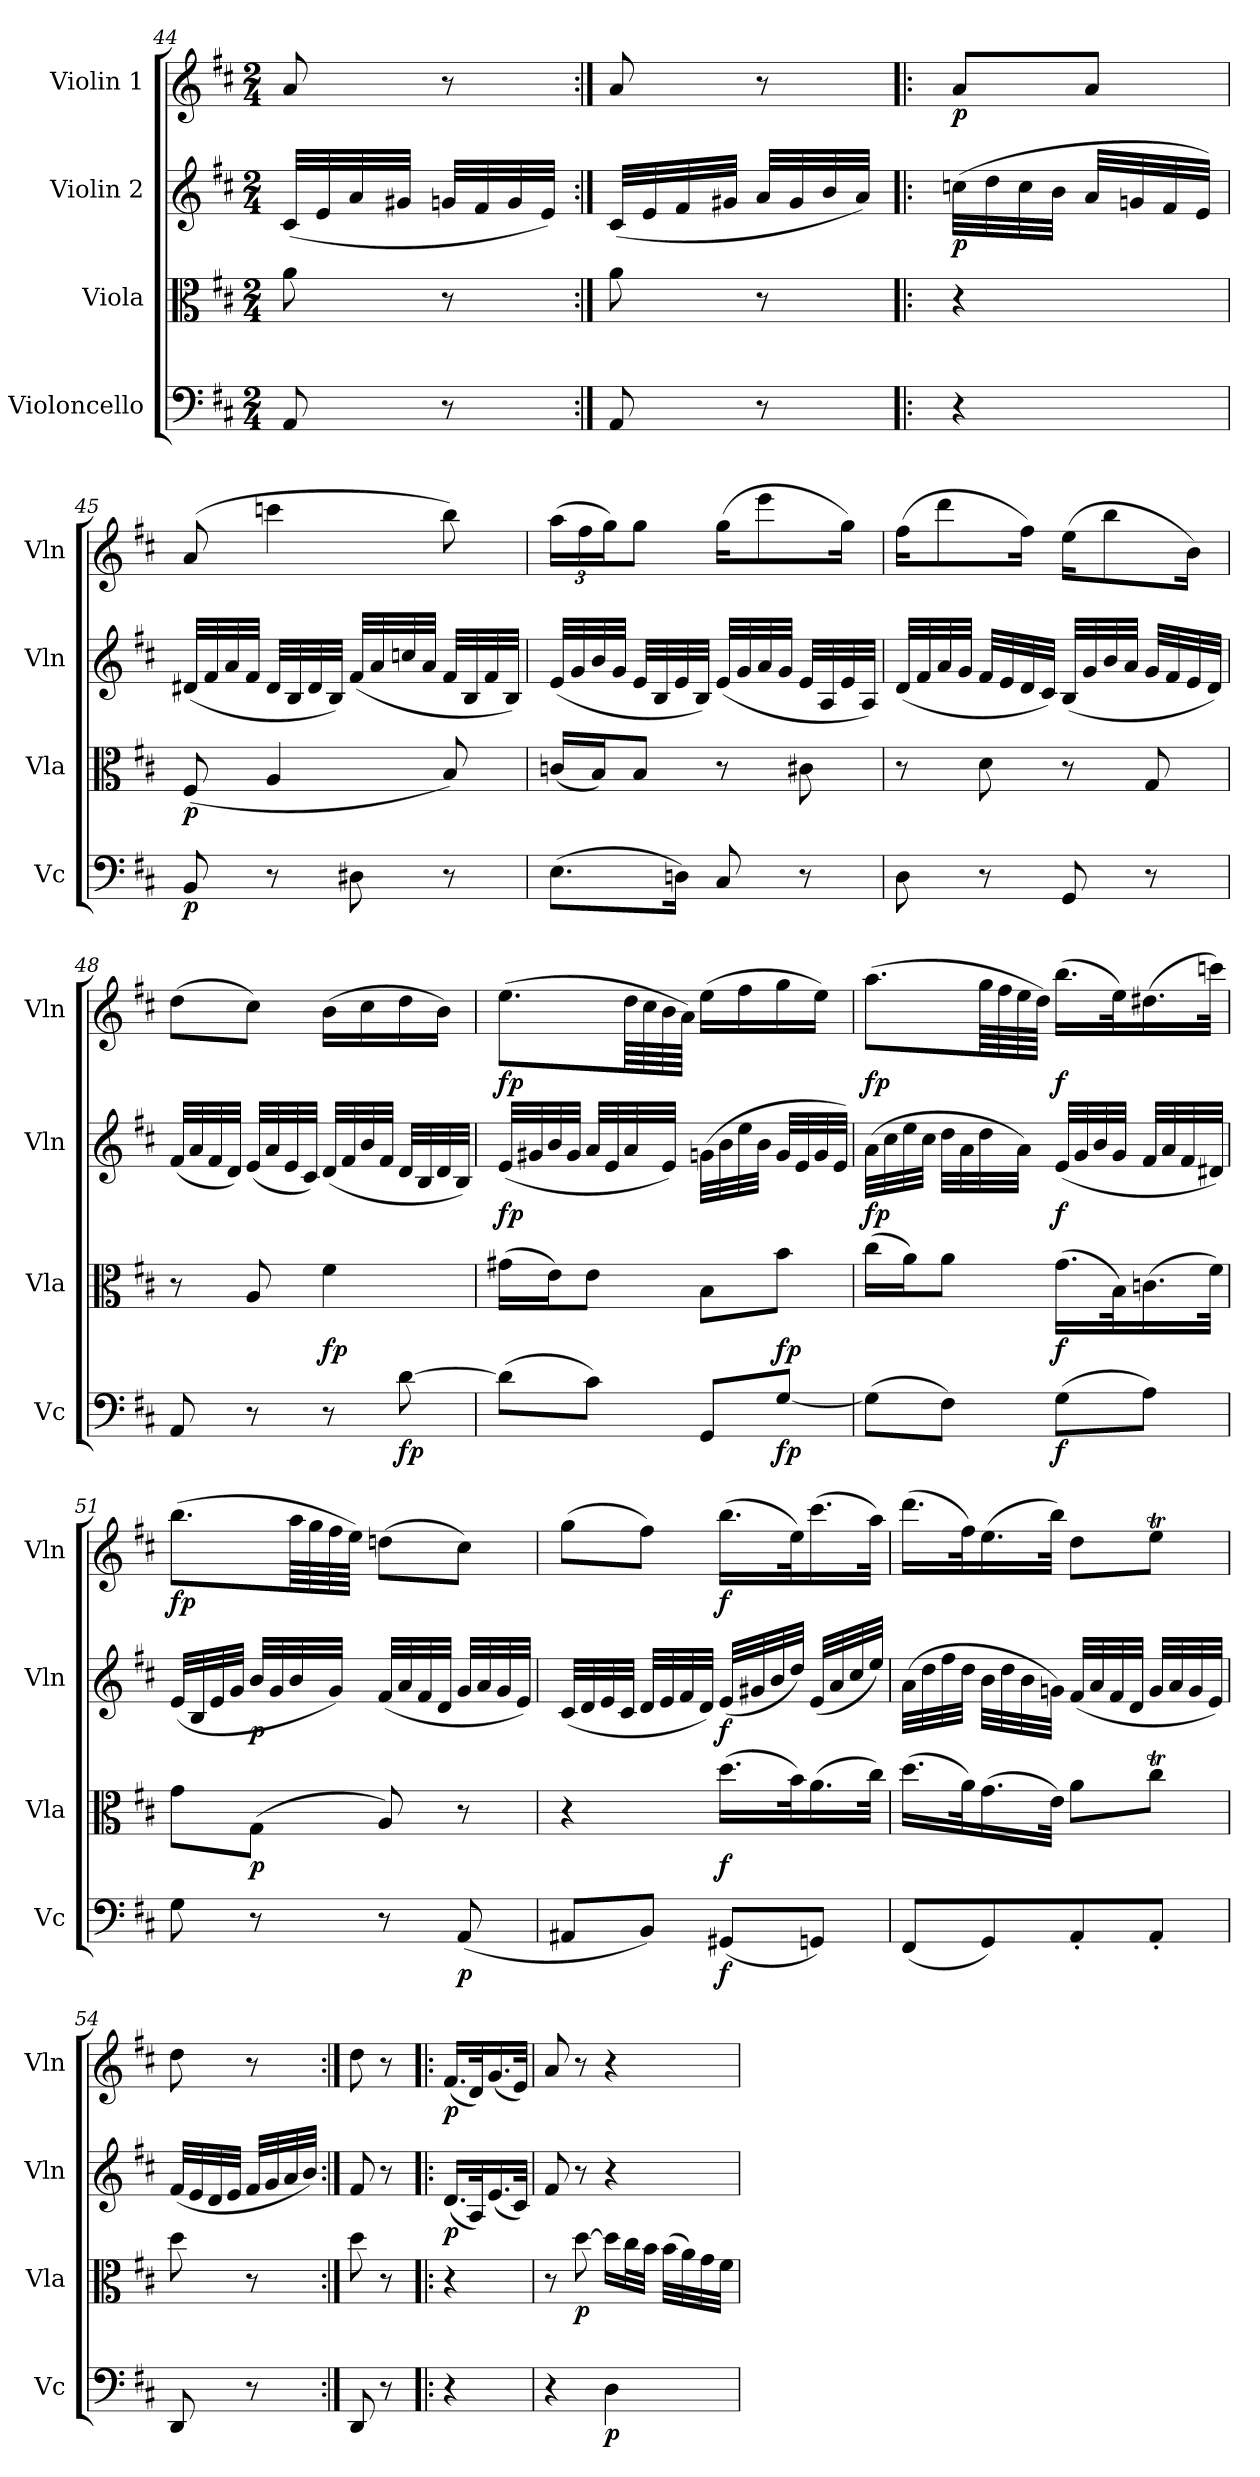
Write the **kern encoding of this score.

**kern	**dynam	**kern	**dynam	**kern	**dynam	**kern	**dynam
*part4	*part4	*part3	*part3	*part2	*part2	*part1	*part1
*staff4	*staff4	*staff3	*staff3	*staff2	*staff2	*staff1	*staff1
*I"Violoncello	*	*I"Viola	*	*I"Violin 2	*	*I"Violin 1	*
*I'Vc	*	*I'Vla	*	*I'Vln	*	*I'Vln	*
*clefF4	*	*clefC3	*	*clefG2	*	*clefG2	*
*k[f#c#]	*	*k[f#c#]	*	*k[f#c#]	*	*k[f#c#]	*
*M2/4	*	*M2/4	*	*M2/4	*	*M2/4	*
=44	=44	=44	=44	=44	=44	=44	=44
8AA/	.	8a\	.	(<32c#/LLL	.	8a/	.
.	.	.	.	32e/	.	.	.
.	.	.	.	32a/	.	.	.
.	.	.	.	32g#X/JJJ	.	.	.
8r	.	8r	.	32gn/LLL	.	8r	.
.	.	.	.	32f#/	.	.	.
.	.	.	.	32g/	.	.	.
.	.	.	.	32e/JJJ)	.	.	.
=44X5:|!	=44X5:|!	=44X5:|!	=44X5:|!	=44X5:|!	=44X5:|!	=44X5:|!	=44X5:|!
8AA/	.	8a\	.	(<32c#/LLL	.	8a/	.
.	.	.	.	32e/	.	.	.
.	.	.	.	32f#/	.	.	.
.	.	.	.	32g#X/JJJ	.	.	.
8r	.	8r	.	32a/LLL	.	8r	.
.	.	.	.	32g#/	.	.	.
.	.	.	.	32b/	.	.	.
.	.	.	.	32a/JJJ)	.	.	.
!!LO:LB:g=z
=44X6!|:	=44X6!|:	=44X6!|:	=44X6!|:	=44X6!|:	=44X6!|:	=44X6!|:	=44X6!|:
!	!	!	!	!	!LO:DY:b	!	!LO:DY:b
4r	.	4r	.	(>32ccn\LLL	p	8a/L	p
.	.	.	.	32dd\	.	.	.
.	.	.	.	32cc\	.	.	.
.	.	.	.	32b\JJJ	.	.	.
.	.	.	.	32a/LLL	.	8a/J	.
.	.	.	.	32gn/	.	.	.
.	.	.	.	32f#/	.	.	.
.	.	.	.	32e/JJJ)	.	.	.
=45	=45	=45	=45	=45	=45	=45	=45
!	!LO:DY:b	!	!LO:DY:b	!	!	!	!
8BB/	p	(<8F#/	p	(<32d#X/LLL	.	(>8a/	.
.	.	.	.	32f#/	.	.	.
.	.	.	.	32a/	.	.	.
.	.	.	.	32f#/JJJ	.	.	.
8r	.	4A/	.	32d#/LLL	.	4cccn\	.
.	.	.	.	32B/	.	.	.
.	.	.	.	32d#/	.	.	.
.	.	.	.	32B/JJJ)	.	.	.
8D#X\	.	.	.	(<32f#/LLL	.	.	.
.	.	.	.	32a/	.	.	.
.	.	.	.	32ccn/	.	.	.
.	.	.	.	32a/JJJ	.	.	.
8r	.	8B/)	.	32f#/LLL	.	8bb\)	.
.	.	.	.	32B/	.	.	.
.	.	.	.	32f#/	.	.	.
.	.	.	.	32B/JJJ)	.	.	.
=46	=46	=46	=46	=46	=46	=46	=46
*	*	*	*	*	*	*Xbrackettup	*
(>8.E\L	.	(<16cn/LL	.	(<32e/LLL	.	(>24aa\LL	.
.	.	.	.	32g/	.	.	.
.	.	.	.	.	.	24ff#\	.
.	.	16B/J)	.	32b/	.	.	.
.	.	.	.	.	.	24gg\J)	.
.	.	.	.	32g/JJJ	.	.	.
.	.	8B/J	.	32e/LLL	.	8gg\J	.
.	.	.	.	32B/	.	.	.
16Dn\Jk)	.	.	.	32e/	.	.	.
.	.	.	.	32B/JJJ)	.	.	.
8C#/	.	8r	.	(<32e/LLL	.	(>16gg\KL	.
.	.	.	.	32g/	.	.	.
.	.	.	.	32a/	.	8eee\	.
.	.	.	.	32g/JJJ	.	.	.
8r	.	8c#X\	.	32e/LLL	.	.	.
.	.	.	.	32A/	.	.	.
.	.	.	.	32e/	.	16gg\Jk)	.
.	.	.	.	32A/JJJ)	.	.	.
=47	=47	=47	=47	=47	=47	=47	=47
8D\	.	8r	.	(<32d/LLL	.	(>16ff#\KL	.
.	.	.	.	32f#/	.	.	.
.	.	.	.	32a/	.	8ddd\	.
.	.	.	.	32g/JJJ	.	.	.
8r	.	8d\	.	32f#/LLL	.	.	.
.	.	.	.	32e/	.	.	.
.	.	.	.	32d/	.	16ff#\Jk)	.
.	.	.	.	32c#/JJJ)	.	.	.
8GG/	.	8r	.	(<32B/LLL	.	(>16ee\KL	.
.	.	.	.	32g/	.	.	.
.	.	.	.	32b/	.	8bb\	.
.	.	.	.	32a/JJJ	.	.	.
8r	.	8G/	.	32g/LLL	.	.	.
.	.	.	.	32f#/	.	.	.
.	.	.	.	32e/	.	16b\Jk)	.
.	.	.	.	32d/JJJ)	.	.	.
=48	=48	=48	=48	=48	=48	=48	=48
8AA/	.	8r	.	(<32f#/LLL	.	(>8dd\L	.
.	.	.	.	32a/	.	.	.
.	.	.	.	32f#/	.	.	.
.	.	.	.	32d/JJJ)	.	.	.
8r	.	8A/	.	(<32e/LLL	.	8cc#\J)	.
.	.	.	.	32a/	.	.	.
.	.	.	.	32e/	.	.	.
.	.	.	.	32c#/JJJ)	.	.	.
!	!	!	!LO:DY:b	!	!	!	!
8r	.	4f#\	fp	(<32d/LLL	.	(>16b\LL	.
.	.	.	.	32f#/	.	.	.
.	.	.	.	32b/	.	16cc#\	.
.	.	.	.	32f#/JJJ	.	.	.
!	!LO:DY:b	!	!	!	!	!	!
[8d\	fp	.	.	32d/LLL	.	16dd\	.
.	.	.	.	32B/	.	.	.
.	.	.	.	32d/	.	16b\JJ)	.
.	.	.	.	32B/JJJ)	.	.	.
!!LO:PB:g=z
=49	=49	=49	=49	=49	=49	=49	=49
!	!	!	!	!	!LO:DY:b	!	!LO:DY:b
(>8d\L]	.	(>16g#X\LL	.	(<32e/LLL	fp	(>8.ee\L	fp
.	.	.	.	32g#X/	.	.	.
.	.	16e\J)	.	32b/	.	.	.
.	.	.	.	32g#/JJJ	.	.	.
8c#\J)	.	8e\J	.	32a/LLL	.	.	.
.	.	.	.	32e/	.	.	.
.	.	.	.	32a/	.	64dd\LLL	.
.	.	.	.	.	.	64cc#\	.
.	.	.	.	32e/JJJ)	.	64b\	.
.	.	.	.	.	.	64a\JJJJ)	.
8GG/L	.	8B\L	.	(>32gn\LLL	.	(>16ee\LL	.
.	.	.	.	32b\	.	.	.
.	.	.	.	32ee\	.	16ff#\	.
.	.	.	.	32b\JJJ	.	.	.
!	!LO:DY:b	!	!LO:DY:b	!	!	!	!
[8G/J	fp	8b\J	fp	32g/LLL	.	16gg\	.
.	.	.	.	32e/	.	.	.
.	.	.	.	32g/	.	16ee\JJ)	.
.	.	.	.	32e/JJJ)	.	.	.
=50	=50	=50	=50	=50	=50	=50	=50
!	!	!	!	!	!LO:DY:b	!	!LO:DY:b
(>8G\L]	.	(>16cc#\LL	.	(>32a\LLL	fp	(>8.aa\L	fp
.	.	.	.	32cc#\	.	.	.
.	.	16a\J)	.	32ee\	.	.	.
.	.	.	.	32cc#\JJJ	.	.	.
8F#\J)	.	8a\J	.	32dd\LLL	.	.	.
.	.	.	.	32a\	.	.	.
.	.	.	.	32dd\	.	64gg\LLL	.
.	.	.	.	.	.	64ff#\	.
.	.	.	.	32a\JJJ)	.	64ee\	.
.	.	.	.	.	.	64dd\JJJJ)	.
!	!LO:DY:b	!	!LO:DY:b	!	!LO:DY:b	!	!LO:DY:b
(>8G\L	f	(>16.g\LL	f	(<32e/LLL	f	(>16.bb\LL	f
.	.	.	.	32g/	.	.	.
.	.	.	.	32b/	.	.	.
.	.	32B\K)	.	32g/JJJ	.	32ee\K)	.
8A\J)	.	(>16.cn\	.	32f#/LLL	.	(>16.dd#X\	.
.	.	.	.	32a/	.	.	.
.	.	.	.	32f#/	.	.	.
.	.	32f#\JJk)	.	32d#X/JJJ)	.	32cccn\JJk)	.
=51	=51	=51	=51	=51	=51	=51	=51
!	!	!	!	!	!	!	!LO:DY:b
8G\	.	8g\L	.	(<32e/LLL	.	(>8.bb\L	fp
.	.	.	.	32B/	.	.	.
.	.	.	.	32e/	.	.	.
.	.	.	.	32g/JJJ	.	.	.
!	!	!	!LO:DY:b	!	!LO:DY:b	!	!
8r	.	(>8G\J	p	32b/LLL	p	.	.
.	.	.	.	32g/	.	.	.
.	.	.	.	32b/	.	64aa\LLL	.
.	.	.	.	.	.	64gg\	.
.	.	.	.	32g/JJJ)	.	64ff#\	.
.	.	.	.	.	.	64ee\JJJJ)	.
8r	.	8A/)	.	(<32f#/LLL	.	(>8ddn\L	.
.	.	.	.	32a/	.	.	.
.	.	.	.	32f#/	.	.	.
.	.	.	.	32d/JJJ	.	.	.
!	!LO:DY:b	!	!	!	!	!	!
(<8AA/	p	8r	.	32g/LLL	.	8cc#\J)	.
.	.	.	.	32a/	.	.	.
.	.	.	.	32g/	.	.	.
.	.	.	.	32e/JJJ)	.	.	.
=52	=52	=52	=52	=52	=52	=52	=52
8AA#X/L	.	4r	.	(<32c#/LLL	.	(>8gg\L	.
.	.	.	.	32d/	.	.	.
.	.	.	.	32e/	.	.	.
.	.	.	.	32c#/JJJ	.	.	.
8BB/J)	.	.	.	32d/LLL	.	8ff#\J)	.
.	.	.	.	32e/	.	.	.
.	.	.	.	32f#/	.	.	.
.	.	.	.	32d/JJJ)	.	.	.
!	!LO:DY:b	!	!LO:DY:b	!	!LO:DY:b	!	!LO:DY:b
(<8GG#X/L	f	(>16.dd\LL	f	(<32e/LLL	f	(>16.bb\LL	f
.	.	.	.	32g#X/	.	.	.
.	.	.	.	32b/	.	.	.
.	.	32b\K)	.	32dd/JJJ)	.	32ee\K)	.
8GGn/J)	.	(>16.a\	.	(<32e/LLL	.	(>16.ccc#\	.
.	.	.	.	32a/	.	.	.
.	.	.	.	32cc#/	.	.	.
.	.	32cc#\JJk)	.	32ee/JJJ)	.	32aa\JJk)	.
=53	=53	=53	=53	=53	=53	=53	=53
(<8FF#/L	.	(>16.dd\LL	.	(>32a\LLL	.	(>16.ddd\LL	.
.	.	.	.	32dd\	.	.	.
.	.	.	.	32ff#\	.	.	.
.	.	32a\K)	.	32dd\JJJ	.	32ff#\K)	.
8GG/)	.	(>16.g\	.	32b\LLL	.	(>16.ee\	.
.	.	.	.	32dd\	.	.	.
.	.	.	.	32b\	.	.	.
.	.	32e\JJk)	.	32gn\JJJ)	.	32bb\JJk)	.
8AA'/	.	8a\L	.	(<32f#/LLL	.	8dd\L	.
.	.	.	.	32a/	.	.	.
.	.	.	.	32f#/	.	.	.
.	.	.	.	32d/JJJ	.	.	.
8AA'/J	.	8cc#t\J	.	32g/LLL	.	8eeT\J	.
.	.	.	.	32a/	.	.	.
.	.	.	.	32g/	.	.	.
.	.	.	.	32e/JJJ)	.	.	.
=54	=54	=54	=54	=54	=54	=54	=54
8DD/	.	8dd\	.	(<32f#/LLL	.	8dd\	.
.	.	.	.	32e/	.	.	.
.	.	.	.	32d/	.	.	.
.	.	.	.	32e/JJJ	.	.	.
8r	.	8r	.	32f#/LLL	.	8r	.
.	.	.	.	32g/	.	.	.
.	.	.	.	32a/	.	.	.
.	.	.	.	32b/JJJ)	.	.	.
!!LO:LB:g=z
=54X7:|!	=54X7:|!	=54X7:|!	=54X7:|!	=54X7:|!	=54X7:|!	=54X7:|!	=54X7:|!
8DD/	.	8dd\	.	8f#/	.	8dd\	.
8r	.	8r	.	8r	.	8r	.
=54X8!|:	=54X8!|:	=54X8!|:	=54X8!|:	=54X8!|:	=54X8!|:	=54X8!|:	=54X8!|:
!	!	!	!	!	!LO:DY:b	!	!LO:DY:b
4r	.	4r	.	(<16.d/LL	p	(<16.f#/LL	p
.	.	.	.	32A/K)	.	32d/K)	.
.	.	.	.	(<16.e/	.	(<16.g/	.
.	.	.	.	32c#/JJk)	.	32e/JJk)	.
=55	=55	=55	=55	=55	=55	=55	=55
4r	.	8r	.	8f#/	.	8a/	.
!	!	!	!LO:DY:b	!	!	!	!
.	.	[8dd\	p	8r	.	8r	.
!	!LO:DY:b	!	!	!	!	!	!
4D\	p	16dd\LL]	.	4r	.	4r	.
.	.	32cc#\L	.	.	.	.	.
.	.	32b\JJJ	.	.	.	.	.
.	.	(>32b\LLL	.	.	.	.	.
.	.	32a\)	.	.	.	.	.
.	.	32g\	.	.	.	.	.
.	.	32f#\JJJ	.	.	.	.	.
=	=	=	=	=	=	=	=
*-	*-	*-	*-	*-	*-	*-	*-
